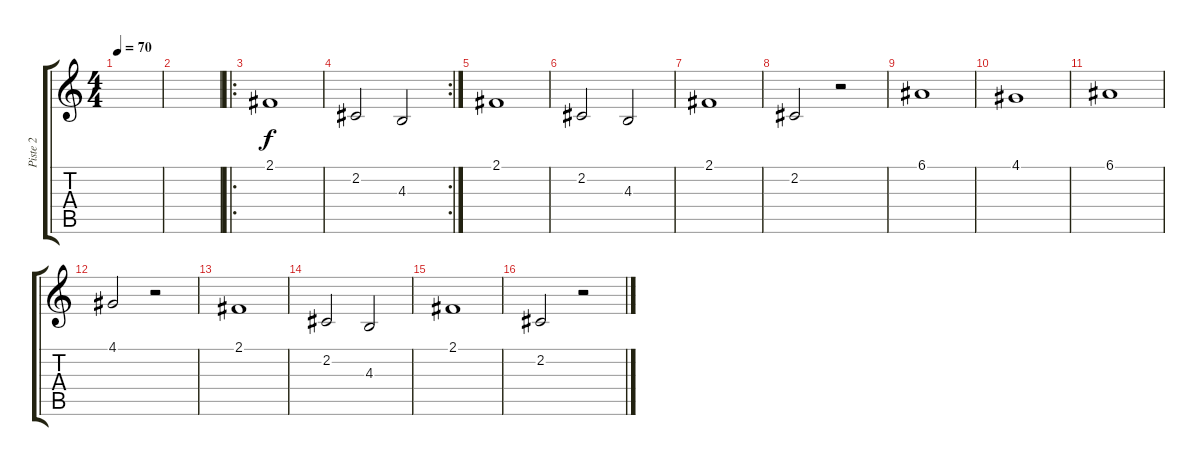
\track ("Piste 2" "Piste 2") {instrument synthvoice}
\staff {score tabs}
\tuning (E4 B3 G3 D3 A2 E2) {hide}
\ts (4 4)
\tempo 70
\clef g2
\ks c
|
|
\ro
2.1.1 |
\rc 2
2.2.2 4.3.2 |
2.1.1 |
2.2.2 4.3.2 |
2.1.1 |
2.2.2 r.2 |
6.1.1 |
4.1.1 |
6.1.1 |
4.1.2 r.2 |
2.1.1 |
2.2.2 4.3.2 |
2.1.1 |
2.2.2 r.2
